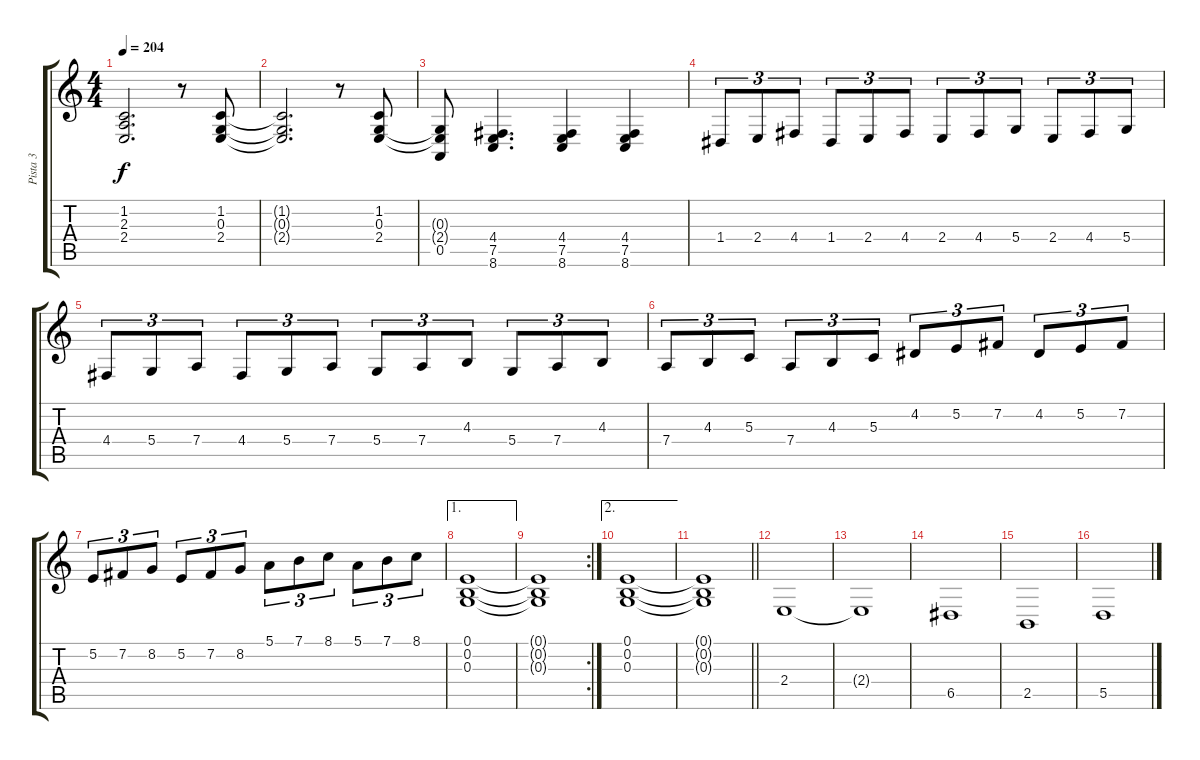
\track ("Pista 3" "Pista 3") {instrument reedorgan}
\staff {score tabs}
\tuning (E4 B3 G3 D3 A2 E2) {hide}
\ts (4 4)
\tempo 204
\clef g2
\ks c
(1.2{t} 2.3{t} 2.4{t}).2{d dy f} r.8 (1.2 0.3 2.4).8 |
(1.2{t} 0.3{t} 2.4{t}).2{d} r.8 (1.2 0.3 2.4).8 |
(0.3{t} 2.4{t} 0.5).8 (4.4 7.5 8.6).4{d} (4.4 7.5 8.6).4 (4.4 7.5 8.6).4 |
1.4.8{tu (3 2)} 2.4.8{tu (3 2)} 4.4.8{tu (3 2)} 1.4.8{tu (3 2)} 2.4.8{tu (3 2)} 4.4.8{tu (3 2)} 2.4.8{tu (3 2)} 4.4.8{tu (3 2)} 5.4.8{tu (3 2)} 2.4.8{tu (3 2)} 4.4.8{tu (3 2)} 5.4.8{tu (3 2)} |
4.4.8{tu (3 2)} 5.4.8{tu (3 2)} 7.4.8{tu (3 2)} 4.4.8{tu (3 2)} 5.4.8{tu (3 2)} 7.4.8{tu (3 2)} 5.4.8{tu (3 2)} 7.4.8{tu (3 2)} 4.3.8{tu (3 2)} 5.4.8{tu (3 2)} 7.4.8{tu (3 2)} 4.3.8{tu (3 2)} |
7.4.8{tu (3 2)} 4.3.8{tu (3 2)} 5.3.8{tu (3 2)} 7.4.8{tu (3 2)} 4.3.8{tu (3 2)} 5.3.8{tu (3 2)} 4.2.8{tu (3 2)} 5.2.8{tu (3 2)} 7.2.8{tu (3 2)} 4.2.8{tu (3 2)} 5.2.8{tu (3 2)} 7.2.8{tu (3 2)} |
5.2.8{tu (3 2)} 7.2.8{tu (3 2)} 8.2.8{tu (3 2)} 5.2.8{tu (3 2)} 7.2.8{tu (3 2)} 8.2.8{tu (3 2)} 5.1.8{tu (3 2)} 7.1.8{tu (3 2)} 8.1.8{tu (3 2)} 5.1.8{tu (3 2)} 7.1.8{tu (3 2)} 8.1.8{tu (3 2)} |
\ae 1
(0.1 0.2 0.3).1 |
\rc 2
(0.1{t} 0.2{t} 0.3{t}).1 |
\ae 2
(0.1 0.2 0.3).1 |
\barLineRight lightlight
(0.1{t} 0.2{t} 0.3{t}).1 |
2.4.1 |
2.4{t}.1 |
6.5.1 |
2.5.1 |
5.5.1
